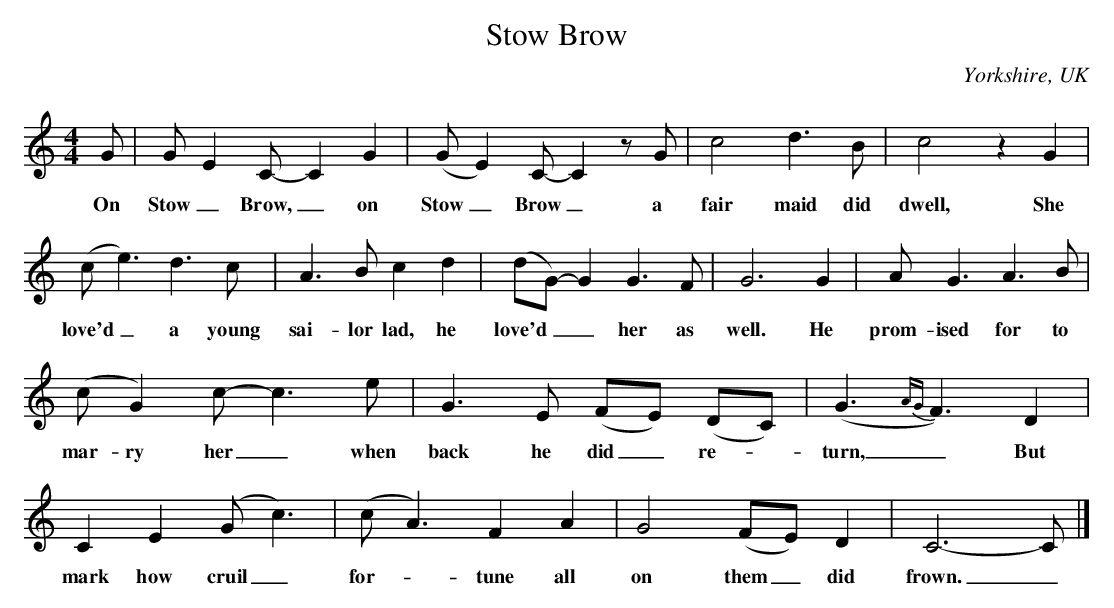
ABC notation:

X:1
T:Stow Brow
O:Yorkshire, UK
M:4/4
L:1/4
K:C
G/|G/ E C/- C G|(G/ E) C/- C z/G/|c2 d3/2 B/|c2 zG|
w: On Stow_ Brow,_ on Stow_ Brow_ a fair maid did dwell, She
(c/ e3/2) d3/2 c/|A3/2 B/ c d|(d/G/-) G G3/2 F/|G3 G|A/ G3/2 A3/2 B/|
w: love'd_ a young sai- lor lad, he love'd__ her as well. He prom- ised for to
(c/ G) c/- c3/2 e/|G3/2 E/ (F/E/) (D/C/)|(G3/2 {AG}F3/2) D|
w: mar- ry her_ when back he did_ re-_ turn,_ But
C E (G/ c3/2)|(c/ A3/2) F A|G2 (F/E/) D|C3- C/|]
w: mark how cruil_ for-_ tune all on them_ did frown._
